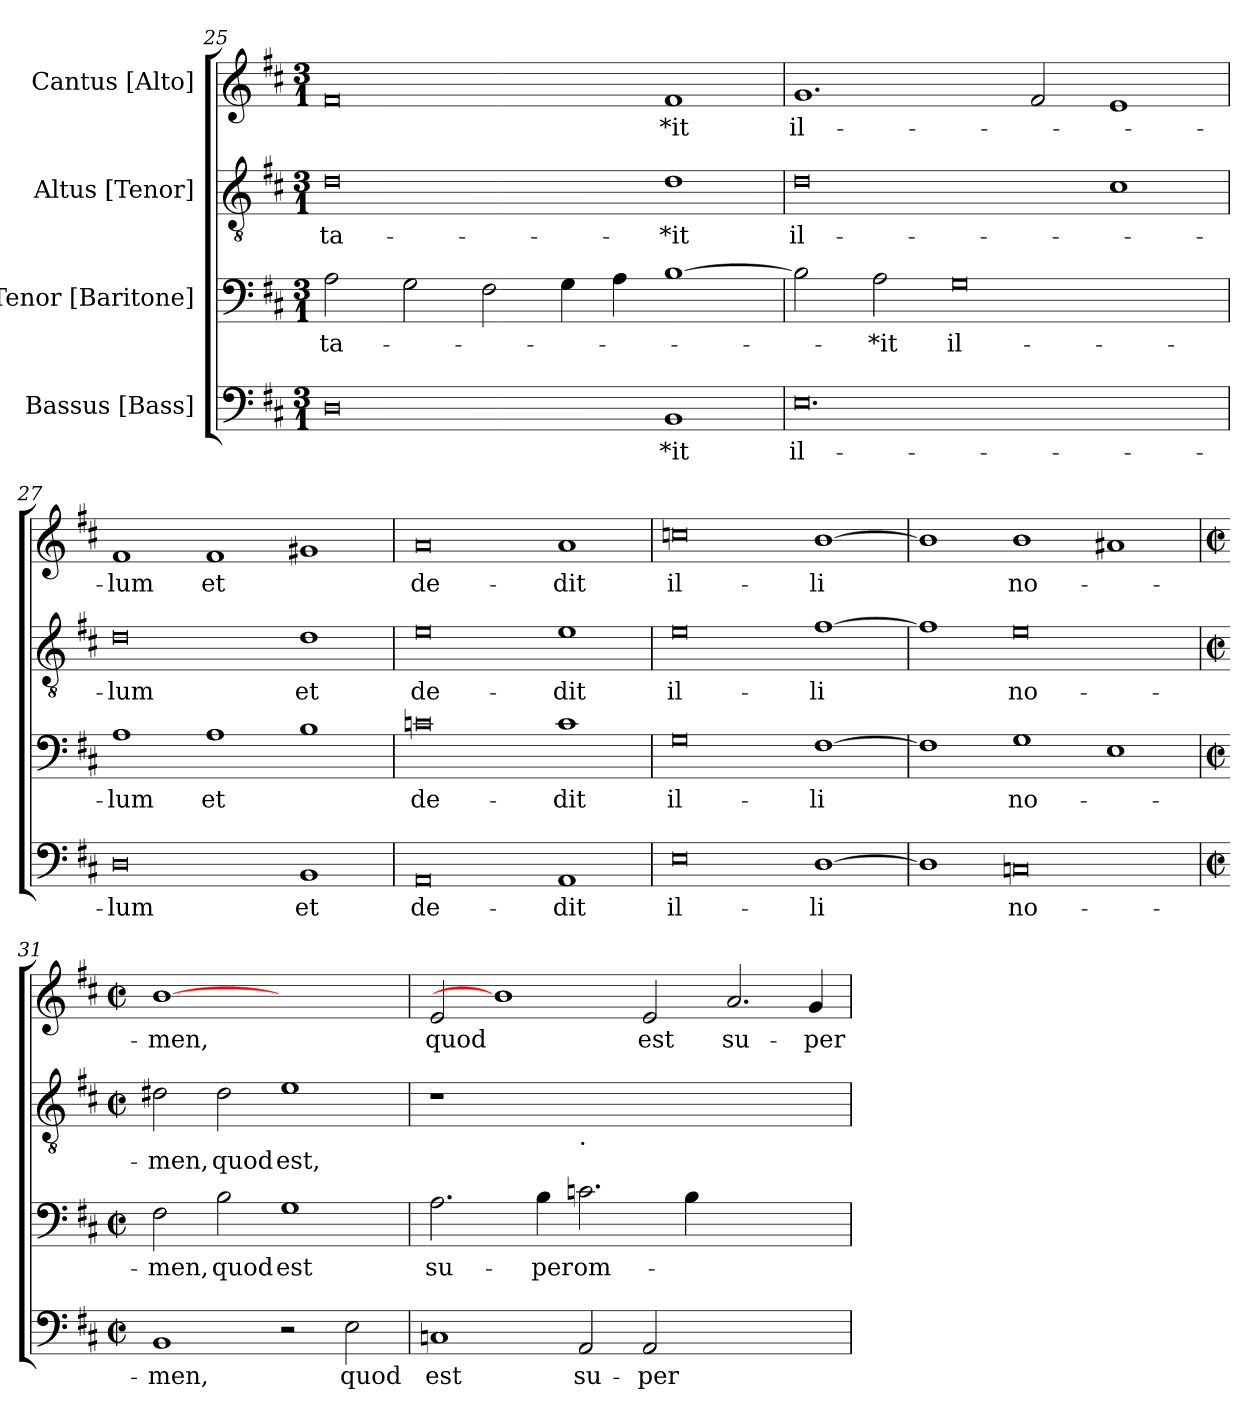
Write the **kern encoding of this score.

**kern	**text	**kern	**text	**kern	**text	**kern	**text
*part4	*part4	*part3	*part3	*part2	*part2	*part1	*part1
*staff4	*staff4	*staff3	*staff3	*staff2	*staff2	*staff1	*staff1
*I"Bassus [Bass]	*	*I"Tenor [Baritone]	*	*I"Altus [Tenor]	*	*I"Cantus [Alto]	*
*clefF4	*	*clefF4	*	*clefGv2	*	*clefG2	*
*k[f#c#]	*	*k[f#c#]	*	*k[f#c#]	*	*k[f#c#]	*
*D:	*	*D:	*	*D:	*	*D:	*
*M3/1	*	*M3/1	*	*M3/1	*	*M3/1	*
=25	=25	=25	=25	=25	=25	=25	=25
!	!	!	!LO:LY:b	!	!LO:LY:b	!	!
0D	.	2A\	-ta-	0d	-ta-	0f#	.
.	.	2G\	.	.	.	.	.
.	.	2F#\	.	.	.	.	.
.	.	4G\	.	.	.	.	.
.	.	4A\	.	.	.	.	.
!	!LO:LY:b	!	!	!	!LO:LY:b	!	!LO:LY:b
1BB	-*it	[>1B	.	1d	-*it	1f#	-*it
=26	=26	=26	=26	=26	=26	=26	=26
!	!LO:LY:b	!	!	!	!LO:LY:b	!	!LO:LY:b
0.E	il-	2B\]	.	0d	il-	1.g	il-
!	!	!	!LO:LY:b	!	!	!	!
.	.	2A\	-*it	.	.	.	.
!	!	!	!LO:LY:b	!	!	!	!
.	.	0G	il-	.	.	.	.
.	.	.	.	.	.	2f#/	.
.	.	.	.	1c#	.	1e	.
!!LO:PB:g=z
=27	=27	=27	=27	=27	=27	=27	=27
!	!LO:LY:b	!	!LO:LY:b	!	!LO:LY:b	!	!LO:LY:b
0D	-lum	1A	-lum	0d	-lum	1f#	-lum
!	!	!	!LO:LY:b	!	!	!	!LO:LY:b
.	.	1A	et	.	.	1f#	et
!	!LO:LY:b	!	!	!	!LO:LY:b	!	!
1BB	et	1B	.	1d	et	1g#X	.
=28	=28	=28	=28	=28	=28	=28	=28
!	!LO:LY:b	!	!LO:LY:b	!	!LO:LY:b	!	!LO:LY:b
0AA	de-	0cn	de-	0e	de-	0a	de-
!	!LO:LY:b	!	!LO:LY:b	!	!LO:LY:b	!	!LO:LY:b
1AA	-dit	1c	-dit	1e	-dit	1a	-dit
=29	=29	=29	=29	=29	=29	=29	=29
!	!LO:LY:b	!	!LO:LY:b	!	!LO:LY:b	!	!LO:LY:b
0E	il-	0G	il-	0e	il-	0ccn	il-
!	!LO:LY:b	!	!LO:LY:b	!	!LO:LY:b	!	!LO:LY:b
[>1D	-li	[>1F#	-li	[>1f#	-li	[>1b	-li
=30	=30	=30	=30	=30	=30	=30	=30
1D]	.	1F#]	.	1f#]	.	1b]	.
!	!LO:LY:b	!	!LO:LY:b	!	!LO:LY:b	!	!LO:LY:b
0Cn	no-	1G	no-	0e	no-	1b	no-
.	.	1E	.	.	.	1a#X	.
!!LO:PB:g=z
=31	=31	=31	=31	=31	=31	=31	=31
*M2/2	*	*M2/2	*	*M2/2	*	*M2/2	*
*met(c|)	*	*met(c|)	*	*met(c|)	*	*met(c|)	*
!	!LO:LY:b	!	!LO:LY:b	!	!LO:LY:b	!	!LO:LY:b
1BB	-men,	2F#\	-men,	2d#X\	-men,	[1b	-men,
!	!	!	!LO:LY:b	!	!LO:LY:b	!	!
.	.	2B\	quod	2d#\	quod	.	.
!	!	!	!LO:LY:b	!	!LO:LY:b	!	!
2r	.	1G	est	1e	est,	1ryy	.
!	!LO:LY:b	!	!	!	!	!	!
2E\	quod	.	.	.	.	.	.
=32	=32	=32	=32	=32	=32	=32	=32
!	!LO:LY:b	!	!LO:LY:b	!	!	!	!LO:LY:b
1Cn	est	2.A\	su-	1r	.	2e/	quod
.	.	.	.	.	.	1b]	.
!	!	!	!LO:LY:b	!	!	!	!
.	.	4B\	-per	.	.	.	.
!	!	!	!	!LO:TX:b:t=.	!	!	!
!	!LO:LY:b	!	!LO:LY:b	!	!	!	!
2AA/	su-	2.cn\	om-	0ryy	.	.	.
!	!LO:LY:b	!	!	!	!	!	!LO:LY:b
2AA/	-per	.	.	.	.	2e/	est
.	.	4B\	.	.	.	.	.
!	!	!	!	!	!	!	!LO:LY:b
1ryy	.	1ryy	.	.	.	2.a/	su-
!	!	!	!	!	!	!	!LO:LY:b
.	.	.	.	.	.	4g/	-per
=	=	=	=	=	=	=	=
*-	*-	*-	*-	*-	*-	*-	*-
